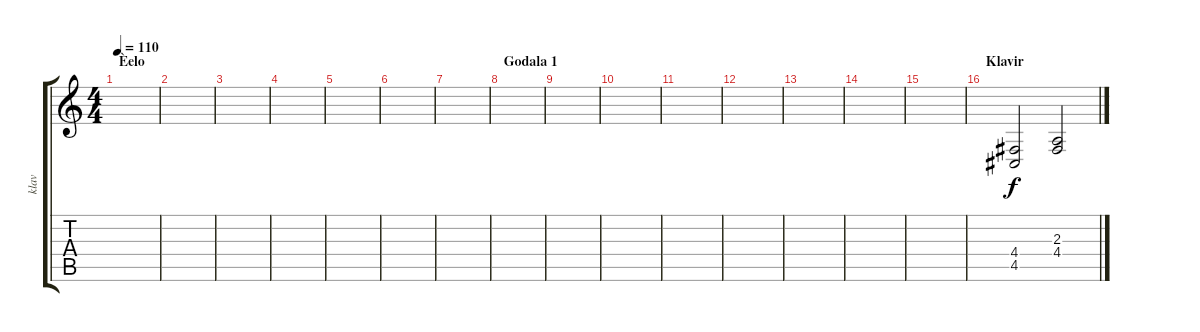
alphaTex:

\track ("klav" "klav") {instrument acousticgrandpiano}
\staff {score tabs}
\tuning (E4 B3 G3 D3 A2 E2) {hide}
\ts (4 4)
\section ("" "Èelo")
\tempo 110
\clef g2
\ks c
|
|
|
|
|
|
|
\section ("" "Godala 1")
|
|
|
|
|
|
|
|
\section ("" "Klavir")
(4.4 4.5).2 (2.3 4.4).2
